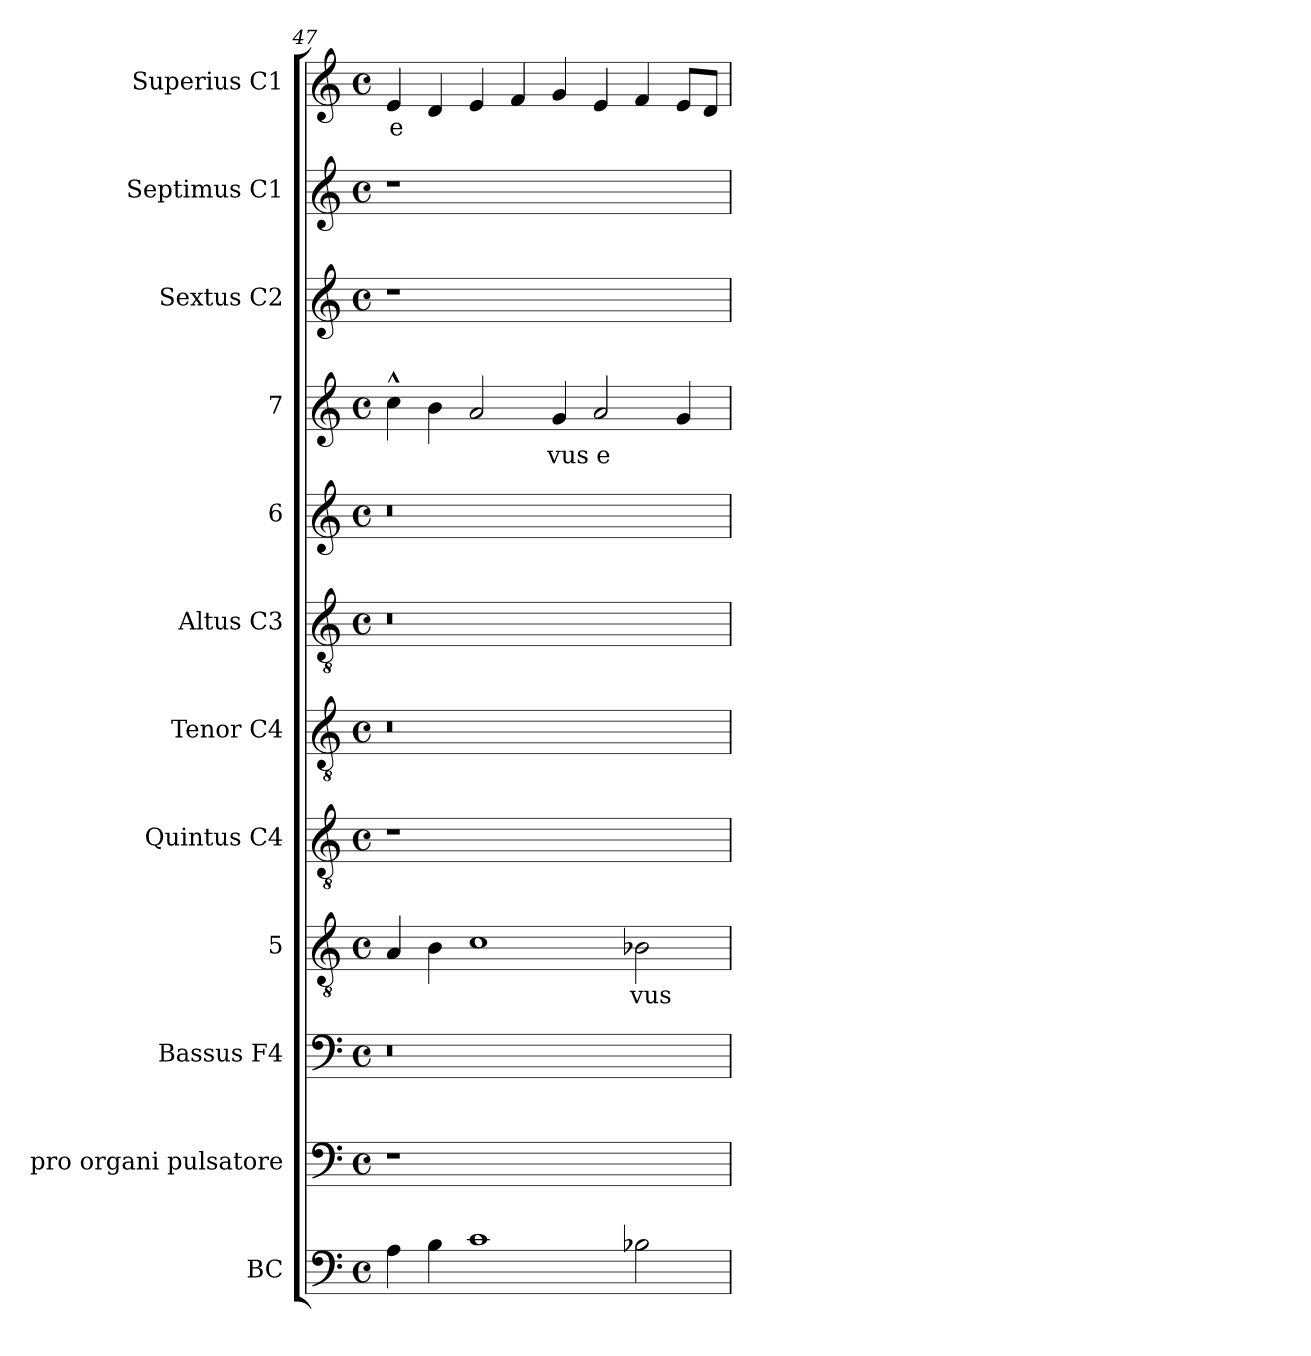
**kern	**text	**kern	**kern	**kern	**text	**kern	**kern	**kern	**kern	**kern	**text	**kern	**kern	**kern	**text
*part12	*part12	*part11	*part10	*part9	*part9	*part8	*part7	*part6	*part5	*part4	*part4	*part3	*part2	*part1	*part1
*staff12	*staff12	*staff11	*staff10	*staff9	*staff9	*staff8	*staff7	*staff6	*staff5	*staff4	*staff4	*staff3	*staff2	*staff1	*staff1
*I"BC	*	*I"pro organi  pulsatore	*I"Bassus  F4	*I"5	*	*I"Quintus  C4	*I"Tenor  C4	*I"Altus  C3	*I"6	*I"7	*	*I"Sextus  C2	*I"Septimus  C1	*I"Superius  C1	*
*I'BC	*	*	*I'B	*	*	*	*I'T	*I'A	*	*	*	*I'S	*	*I'S	*
!!LO:PB:g=z
*clefF4	*	*clefF4	*clefF4	*clefGv2	*	*clefGv2	*clefGv2	*clefGv2	*clefG2	*clefG2	*	*clefG2	*clefG2	*clefG2	*
*k[]	*	*k[]	*k[]	*k[]	*	*k[]	*k[]	*k[]	*k[]	*k[]	*	*k[]	*k[]	*k[]	*
*C:	*	*C:	*C:	*C:	*	*C:	*C:	*C:	*C:	*C:	*	*C:	*C:	*C:	*
*M4/4	*	*M4/4	*M4/4	*M4/4	*	*M4/4	*M4/4	*M4/4	*M4/4	*M4/4	*	*M4/4	*M4/4	*M4/4	*
*met(c)	*	*met(c)	*met(c)	*met(c)	*	*met(c)	*met(c)	*met(c)	*met(c)	*met(c)	*	*met(c)	*met(c)	*met(c)	*
=47	=47	=47	=47	=47	=47	=47	=47	=47	=47	=47	=47	=47	=47	=47	=47
!	!LO:LY:a:cj	!	!	!	!LO:LY:b:cj	!	!	!	!	!	!LO:LY:b:cj	!	!	!	!LO:LY:b:cj
4A\	.	1r	0r	4A/	--	1r	0r	0r	0r	4cc^^>\	--	1r	1r	4e/	-e-
!	!LO:LY:a:cj	!	!	!	!LO:LY:b:cj	!	!	!	!	!	!LO:LY:b:cj	!	!	!	!LO:LY:b:cj
4B\	.	.	.	4B\	--	.	.	.	.	4b\	--	.	.	4d/	--
!	!LO:LY:a:cj	!	!	!	!LO:LY:b:cj	!	!	!	!	!	!LO:LY:b:cj	!	!	!	!LO:LY:b:cj
1c	.	.	.	1c	--	.	.	.	.	2a/	--	.	.	4e/	--
!	!	!	!	!	!	!	!	!	!	!	!	!	!	!	!LO:LY:b:cj
.	.	.	.	.	.	.	.	.	.	.	.	.	.	4f/	--
!	!	!	!	!	!	!	!	!	!	!	!LO:LY:b:cj	!	!	!	!LO:LY:b:cj
.	.	1ryy	.	.	.	1ryy	.	.	.	4g/	-vus	1ryy	1ryy	4g/	--
!	!	!	!	!	!	!	!	!	!	!	!LO:LY:b:cj	!	!	!	!LO:LY:b:cj
.	.	.	.	.	.	.	.	.	.	2a/	e-	.	.	4e/	--
!	!LO:LY:a:cj	!	!	!	!LO:LY:b:cj	!	!	!	!	!	!	!	!	!	!LO:LY:b:cj
2B-X\	.	.	.	2B-X\	-vus	.	.	.	.	.	.	.	.	4f/	--
!	!	!	!	!	!	!	!	!	!	!	!LO:LY:b:cj	!	!	!	!LO:LY:b:cj
.	.	.	.	.	.	.	.	.	.	4g/	--	.	.	8e/L	--
!	!	!	!	!	!	!	!	!	!	!	!	!	!	!	!LO:LY:b:cj
.	.	.	.	.	.	.	.	.	.	.	.	.	.	8d/J	--
=	=	=	=	=	=	=	=	=	=	=	=	=	=	=	=
*-	*-	*-	*-	*-	*-	*-	*-	*-	*-	*-	*-	*-	*-	*-	*-
